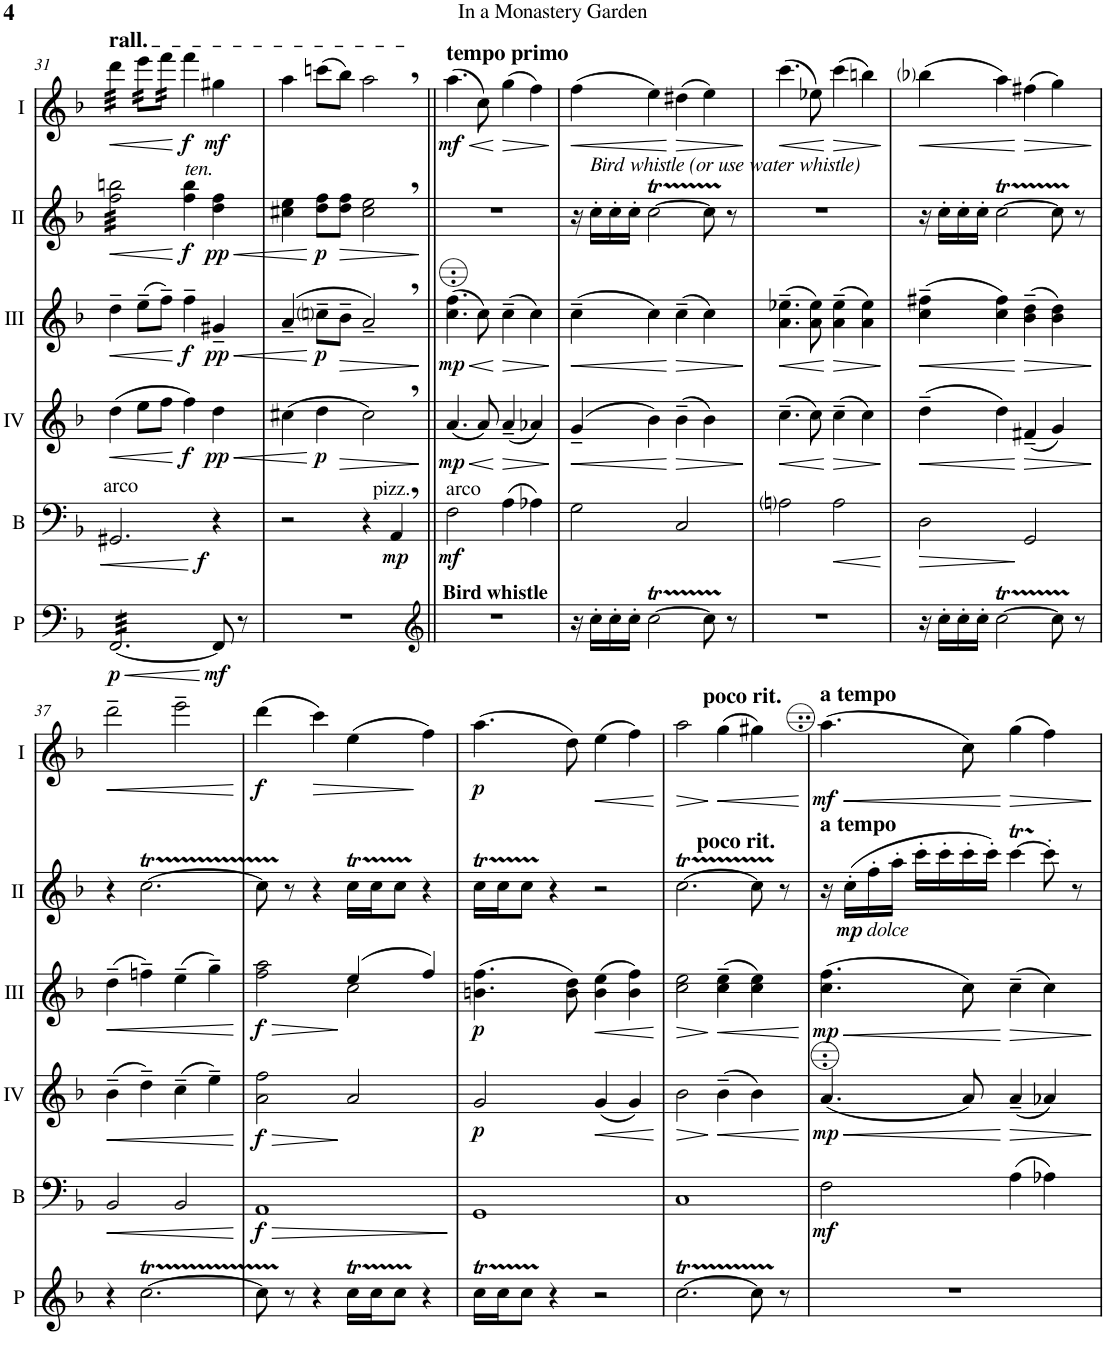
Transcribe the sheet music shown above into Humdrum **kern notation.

**kern	**dynam	**kern	**dynam	**kern	**dynam	**kern	**dynam	**kern	**dynam	**kern	**dynam
*part6	*part6	*part5	*part5	*part4	*part4	*part3	*part3	*part2	*part2	*part1	*part1
*staff6	*staff6	*staff5	*staff5	*staff4	*staff4	*staff3	*staff3	*staff2	*staff2	*staff1	*staff1
*I"Perc.	*	*I"Bass	*	*I"Acc. 4	*	*I"Acc. 3	*	*I"Acc. 2	*	*I"Acc. 1	*
*I'P.	*	*I'B	*	*	*	*	*	*	*	*	*
!!LO:PB:g=z
*clefF4	*	*clefF4	*	*clefG2	*	*clefG2	*	*clefG2	*	*clefG2	*
*Trd-7c-12	*	*Trd7c12	*	*Trd7c12	*	*Trd7c12	*	*	*	*	*
*k[b-]	*	*k[b-]	*	*k[b-]	*	*k[b-]	*	*k[b-]	*	*k[b-]	*
*M4/4	*	*M4/4	*	*M4/4	*	*M4/4	*	*M4/4	*	*M4/4	*
*met(c)	*	*met(c)	*	*met(c)	*	*met(c)	*	*met(c)	*	*met(c)	*
=31	=31	=31	=31	=31	=31	=31	=31	=31	=31	=31	=31
!	!	!	!	!	!	!	!	!	!	!LO:TX:a:t=rall.	!
!	!	!LO:TX:a:t=arco	!	!	!	!	!	!	!	!	!
!	!LO:HP:b	!	!LO:HP:b	!	!LO:HP:b	!	!LO:HP:b	!	!LO:HP:b	!	!LO:HP:b
!	!LO:DY:n=1:b	!	!	!	!	!	!	!	!	!	!
*tremolo	*	*	*	*	*	*	*	*	*	*	*
*	*	*	*	*	*	*	*	*tremolo	*	*	*
*	*	*	*	*	*	*	*	*	*	*tremolo	*
[32FF/LLL	< p	2.GG#X/	<	(4dd\	<	4dd~\	<	32ff\ 32bbn\LLL	<	32ddd\LLL	<
32FF/	.	.	.	.	.	.	.	32ff\ 32bbn\	.	32ddd\	.
32FF/	.	.	.	.	.	.	.	32ff\ 32bbn\	.	32ddd\	.
32FF/	.	.	.	.	.	.	.	32ff\ 32bbn\	.	32ddd\	.
32FF/	.	.	.	.	.	.	.	32ff\ 32bbn\	.	32ddd\	.
32FF/	.	.	.	.	.	.	.	32ff\ 32bbn\	.	32ddd\	.
32FF/	.	.	.	.	.	.	.	32ff\ 32bbn\	.	32ddd\	.
32FF/	.	.	.	.	.	.	.	32ff\ 32bbn\	.	32ddd\JJJ	.
32FF/	.	.	.	8ee\L	.	(8ee~\L	.	32ff\ 32bbn\	.	32eee\LLL	.
32FF/	.	.	.	.	.	.	.	32ff\ 32bbn\	.	32eee\	.
32FF/	.	.	.	.	.	.	.	32ff\ 32bbn\	.	32eee\	.
32FF/	.	.	.	.	.	.	.	32ff\ 32bbn\	.	32eee\	.
32FF/	.	.	.	8ff\J	.	8ff~\J)	.	32ff\ 32bbn\	.	32fff\	.
32FF/	.	.	.	.	.	.	.	32ff\ 32bbn\	.	32fff\	.
32FF/	.	.	.	.	.	.	.	32ff\ 32bbn\	.	32fff\	.
32FF/	.	.	.	.	.	.	.	32ff\ 32bbn\JJJ	.	32fff\JJJ	.
*	*	*	*	*	*	*	*	*	*	*Xtremolo	*
*	*	*	*	*	*	*	*	*Xtremolo	*	*	*
!	!	!	!	!	!	!	!	!LO:TX:a:i:t=ten.	!	!	!
!	!	!	!	!	!LO:DY:n=1:b	!	!LO:DY:n=1:b	!	!LO:DY:n=1:b	!	!LO:DY:n=1:b
32FF/	.	.	.	4ff\)	[ f	4ff~\	[ f	4ff\ 4bb\	[ f	4fff\	[ f
32FF/	.	.	.	.	.	.	.	.	.	.	.
32FF/	.	.	.	.	.	.	.	.	.	.	.
32FF/	.	.	.	.	.	.	.	.	.	.	.
32FF/	.	.	.	.	.	.	.	.	.	.	.
32FF/	.	.	.	.	.	.	.	.	.	.	.
32FF/	.	.	.	.	.	.	.	.	.	.	.
32FF/JJJ	.	.	.	.	.	.	.	.	.	.	.
*Xtremolo	*	*	*	*	*	*	*	*	*	*	*
!	!LO:DY:n=2:b	!	!LO:DY:n=1:b	!	!LO:HP:b	!	!LO:HP:b	!	!LO:HP:b	!	!
!	!	!	!	!	!LO:DY:n=2:b	!	!LO:DY:n=2:b	!	!LO:DY:n=2:b	!	!LO:DY:n=2:b
8FF/]	[ mf	4r	[ f	4dd\	< pp	4g#X~/	< pp	4dd\ 4ff\	< pp	4gg#X\	mf
8r	.	.	.	.	.	.	.	.	.	.	.
=32	=32	=32	=32	=32	=32	=32	=32	=32	=32	=32	=32
1r	.	2r	.	(4cc#X\	.	(4a~/	.	4cc#X\ 4ee\	.	4aa\	.
!	!	!	!	!	!LO:DY:n=1:b	!	!LO:DY:n=1:b	!	!LO:DY:n=1:b	!	!
.	.	.	.	4dd\	[ p	8ccni~\L	[ p	8dd\ 8ff\L	[ p	(8cccn\L	.
!	!	!	!	!	!	!	!LO:HP:b	!	!LO:HP:b	!	!
.	.	.	.	.	.	8b-~\J	>	8dd\ 8ff\J	>	8bb-\J)	.
!	!	!	!	!	!LO:HP:b	!	!	!	!	!	!
.	.	4r	.	2cc#,\)	>	2a~,/)	.	2cc#\, 2ee\,	.	2aa,\	.
!	!	!LO:TX:a:t=pizz.	!	!	!	!	!	!	!	!	!
!	!	!	!LO:DY:b	!	!	!	!	!	!	!	!
.	.	4AA,/	mp	.	.	.	.	.	.	.	.
.	.	.	.	.	]	.	]	.	]	.	.
=33||	=33||	=33||	=33||	=33||	=33||	=33||	=33||	=33||	=33||	=33||	=33||
*clefG2	*	*	*	*	*	*	*	*	*	*	*
!	!	!	!	!	!	!	!	!	!	!LO:TX:a:B:t=tempo primo	!
!	!	!LO:TX:a:t=arco	!	!	!	!	!	!	!	!	!
!LO:TX:a:B:t=Bird whistle	!	!	!	!	!	!	!	!	!	!	!
!	!	!	!LO:DY:b	!	!LO:HP:b	!	!LO:HP:b	!	!	!	!LO:HP:b
!	!	!	!	!	!LO:DY:n=1:b	!	!LO:DY:n=1:b	!	!	!	!LO:DY:n=1:b
1r	.	2F\	mf	(4.a/	< mp	(4.cc\ 4.ff\	< mp	1r	.	(4.aa\	< mf
.	.	.	.	8a/)	.	8cc\)	.	.	.	8cc\)	.
!	!	!	!	!	!LO:HP:n=1:b	!	!LO:HP:n=1:b	!	!	!	!LO:HP:n=1:b
.	.	(4A\	.	(4a~/	[ >	(4cc~\	[ >	.	.	(4gg\	[ >
.	.	4A-X\)	.	4a-X/)	.	4cc\)	.	.	.	4ff\)	.
.	.	.	.	.	]	.	]	.	.	.	]
=34	=34	=34	=34	=34	=34	=34	=34	=34	=34	=34	=34
!	!	!	!	!	!LO:HP:b	!	!LO:HP:b	!	!	!	!LO:HP:b
16r	.	2G\	.	(4g~/	<	(4cc~\	<	16r	.	(4ff\	<
!	!	!	!	!	!	!	!	!LO:TX:a:i:t=Bird whistle (or use water whistle)	!	!	!
16cc'\LL	.	.	.	.	.	.	.	16cc'\LL	.	.	.
16cc'\	.	.	.	.	.	.	.	16cc'\	.	.	.
16cc'\JJ	.	.	.	.	.	.	.	16cc'\JJ	.	.	.
[2ccT\	.	.	.	4b-\)	.	4cc\)	.	[2ccT\	.	4ee\)	.
!	!	!	!	!	!LO:HP:n=1:b	!	!LO:HP:n=1:b	!	!	!	!LO:HP:n=1:b
.	.	2C/	.	(4b-~\	[ >	(4cc~\	[ >	.	.	(4dd#X\	[ >
8ccTTT\]	.	.	.	4b-\)	.	4cc\)	.	8ccTTT\]	.	4ee\)	.
8r	.	.	.	.	.	.	.	8r	.	.	.
.	.	.	.	.	]	.	]	.	.	.	]
=35	=35	=35	=35	=35	=35	=35	=35	=35	=35	=35	=35
!	!	!	!	!	!LO:HP:b	!	!LO:HP:b	!	!	!	!LO:HP:b
1r	.	2Ani\	.	(4.cc~\	<	(4.a\~ 4.ee-X\~	<	1r	.	(4.ccc\	<
.	.	.	.	8cc\)	.	8a\ 8ee-\)	.	.	.	8ee-X\)	.
!	!	!	!LO:HP:b	!	!LO:HP:n=1:b	!	!LO:HP:n=1:b	!	!	!	!LO:HP:n=1:b
.	.	2A\	<	(4cc~\	[ >	(4a\~ 4ee-\~	[ >	.	.	(4ccc\	[ >
.	.	.	.	4cc\)	.	4a\ 4ee-\)	.	.	.	4bbn\)	.
.	.	.	[	.	]	.	]	.	.	.	]
=36	=36	=36	=36	=36	=36	=36	=36	=36	=36	=36	=36
!	!	!	!LO:HP:b	!	!LO:HP:b	!	!LO:HP:b	!	!	!	!LO:HP:b
16r	.	2D\	>	(4dd~\	<	(4cc\~ 4ff#X\~	<	16r	.	(4bb-i\	<
16cc'\LL	.	.	.	.	.	.	.	16cc'\LL	.	.	.
16cc'\	.	.	.	.	.	.	.	16cc'\	.	.	.
16cc'\JJ	.	.	.	.	.	.	.	16cc'\JJ	.	.	.
[2ccT\	.	.	.	4dd\)	.	4cc\ 4ff#\)	.	[2ccT\	.	4aa\)	.
!	!	!	!	!	!LO:HP:n=1:b	!	!LO:HP:n=1:b	!	!	!	!LO:HP:n=1:b
.	.	2GG/	]	(4f#X~/	[ >	(4b-\~ 4dd\~	[ >	.	.	(4ff#X\	[ >
8ccTTT\]	.	.	.	4g/)	.	4b-\ 4dd\)	.	8ccTTT\]	.	4gg\)	.
8r	.	.	.	.	.	.	.	8r	.	.	.
.	.	.	.	.	]	.	]	.	.	.	]
!!LO:LB:g=z
=37	=37	=37	=37	=37	=37	=37	=37	=37	=37	=37	=37
!	!	!	!LO:HP:b	!	!LO:HP:b	!	!LO:HP:b	!	!	!	!LO:HP:b
4r	.	2BB-/	<	(4b-~\	<	(4dd~\	<	4r	.	2ddd~\	<
[2.ccT\	.	.	.	4dd~\)	.	4ffn~\)	.	[2.ccT\	.	.	.
.	.	2BB-/	.	(4cc~\	.	(4ee~\	.	.	.	2eee~\	.
.	.	.	.	4ee~\)	.	4gg~\)	.	.	.	.	.
.	.	.	[	.	[	.	[	.	.	.	[
=38	=38	=38	=38	=38	=38	=38	=38	=38	=38	=38	=38
!	!	!	!LO:HP:b	!	!LO:HP:b	!	!LO:HP:b	!	!	!	!
*	*	*	*	*	*	*^	*	*	*	*	*
!	!	!	!LO:DY:n=1:b	!	!LO:DY:n=1:b	!	!	!LO:DY:n=1:b	!	!	!	!LO:DY:b
8ccTTT\]	.	1AA	> f	2a\ 2ff\	> f	2ff\ 2aa\	2ryy	> f	8ccTTT\]	.	(4ddd\	f
8r	.	.	.	.	.	.	.	.	8r	.	.	.
!	!	!	!	!	!	!	!	!	!	!	!	!LO:HP:b
4r	.	.	.	.	.	.	.	.	4r	.	4ccc\)	>
16ccT\LL	.	.	.	2a/	]	(4ee/	2cc\	]	16ccT\LL	.	(4ee\	.
16cc\J	.	.	.	.	.	.	.	.	16cc\J	.	.	.
8ccTTT\J	.	.	.	.	.	.	.	.	8ccTTT\J	.	.	.
4r	.	.	.	.	.	4ff/)	.	.	4r	.	4ff\)	]
*	*	*	*	*	*	*v	*v	*	*	*	*	*
.	.	.	]	.	.	.	.	.	.	.	.
=39	=39	=39	=39	=39	=39	=39	=39	=39	=39	=39	=39
!	!	!	!	!	!LO:DY:b	!	!LO:DY:b	!	!	!	!LO:DY:b
16ccT\LL	.	1GG	.	2g/	p	(4.bn\ 4.ff\	p	16ccT\LL	.	(4.aa\	p
16cc\J	.	.	.	.	.	.	.	16cc\J	.	.	.
8ccTTT\J	.	.	.	.	.	.	.	8ccTTT\J	.	.	.
4r	.	.	.	.	.	.	.	4r	.	.	.
.	.	.	.	.	.	8b\ 8dd\)	.	.	.	8dd\)	.
!	!	!	!	!	!LO:HP:b	!	!LO:HP:b	!	!	!	!LO:HP:b
2r	.	.	.	(4g/	<	(4b\ 4ee\	<	2r	.	(4ee\	<
.	.	.	.	4g/)	.	4b\ 4ff\)	.	.	.	4ff\)	.
.	.	.	.	.	[	.	[	.	.	.	[
=40	=40	=40	=40	=40	=40	=40	=40	=40	=40	=40	=40
!	!	!	!	!	!LO:HP:b	!	!LO:HP:b	!	!	!	!LO:HP:b
*	*	*	*	*	*	*	*	*^	*	*^	*
[2.ccT\	.	1C	.	2b-\	>	2cc\ 2ee\	>	[2.ccT\	4ryy	.	2aa\	4ryy	>
!	!	!	!	!	!	!	!	!	!	!	!	!LO:TX:a:t=poco rit.	!
!	!	!	!	!	!	!	!	!	!LO:TX:a:t=poco rit.	!	!	!	!
.	.	.	.	.	.	.	.	.	2.ryy	.	.	2.ryy	.
!	!	!	!	!	!LO:HP:n=1:b	!	!LO:HP:n=1:b	!	!	!	!	!	!
.	.	.	.	(4b-~\	] <	(4cc\~ 4ee\~	] <	.	.	.	(4gg\	.	]
!	!	!	!	!	!	!	!	!	!	!	!	!	!LO:HP:b
8ccTTT\]	.	.	.	4b-\)	.	4cc\ 4ee\)	.	8ccTTT\]	.	.	4gg#X\)	.	<
8r	.	.	.	.	.	.	.	8r	.	.	.	.	.
.	.	.	.	.	[	.	[	.	.	.	.	.	[
=41	=41	=41	=41	=41	=41	=41	=41	=41	=41	=41	=41	=41	=41
!	!	!	!	!	!	!	!	!	!	!	!LO:TX:a:B:t=a tempo	!	!
!	!	!	!	!	!	!	!	!LO:TX:a:B:t=a tempo	!	!	!	!	!
!	!	!	!LO:DY:b	!	!LO:HP:b	!	!LO:HP:b	!	!	!	!	!	!LO:HP:b
!	!	!	!	!	!LO:DY:n=1:b	!	!LO:DY:n=1:b	!	!	!	!	!	!LO:DY:n=1:b
*	*	*	*	*	*	*	*	*v	*v	*	*	*	*
*	*	*	*	*	*	*	*	*	*	*v	*v	*
1r	.	2F\	mf	(4.a/	< mp	(4.cc\ 4.ff\	< mp	16r	.	(4.a\	< mf
!	!	!	!	!	!	!	!	!LO:TX:b:i:t=dolce	!	!	!
!	!	!	!	!	!	!	!	!	!LO:DY:b	!	!
.	.	.	.	.	.	.	.	(16cc'\LL	mp	.	.
.	.	.	.	.	.	.	.	16ff'\	.	.	.
.	.	.	.	.	.	.	.	16aa'\JJ	.	.	.
.	.	.	.	.	.	.	.	16ccc'\LL	.	.	.
.	.	.	.	.	.	.	.	16ccc'\	.	.	.
.	.	.	.	8a/)	.	8cc\)	.	16ccc'\	.	8c\)	.
.	.	.	.	.	.	.	.	16ccc'\JJ)	.	.	.
!	!	!	!	!	!LO:HP:n=1:b	!	!LO:HP:n=1:b	!	!	!	!LO:HP:n=1:b
.	.	(4A\	.	(4a~/	[ >	(4cc~\	[ >	[4cccT\	.	(4g\	[ >
.	.	4A-X\)	.	4a-X/)	.	4cc\)	.	8ccc'\]	.	4f\)	.
.	.	.	.	.	.	.	.	8r	.	.	.
.	.	.	.	.	]	.	]	.	.	.	]
=	=	=	=	=	=	=	=	=	=	=	=
*-	*-	*-	*-	*-	*-	*-	*-	*-	*-	*-	*-
